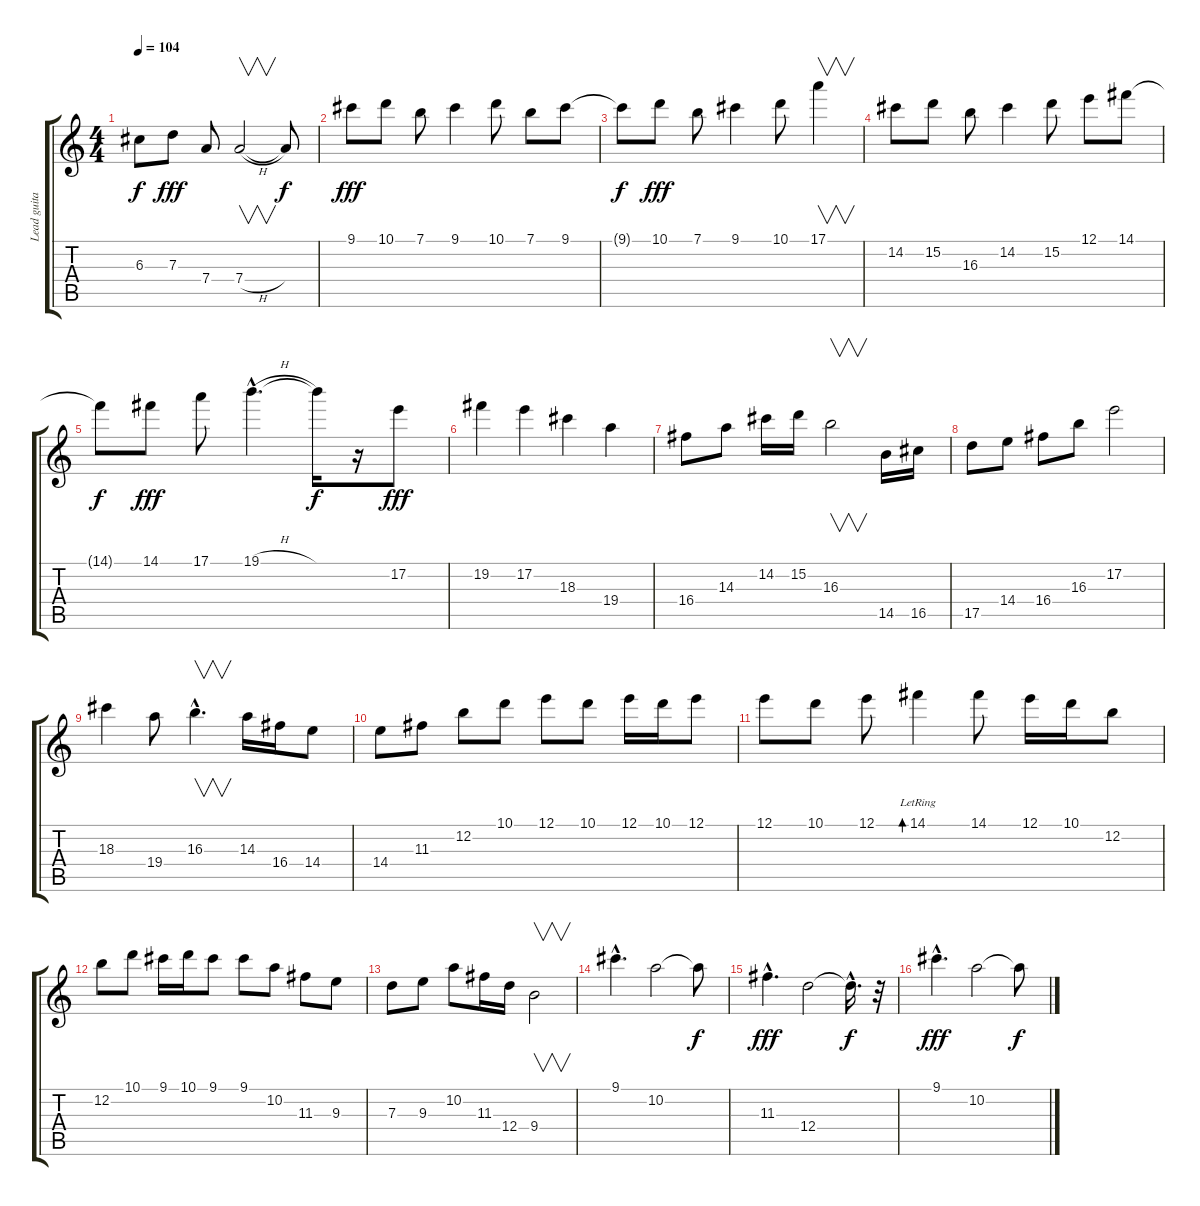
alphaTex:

\track ("Lead guitar" "Lead guita") {instrument overdrivenguitar}
\staff {score tabs}
\tuning (E4 B3 G3 D3 A2 E2) {hide}
\ts (4 4)
\tempo 104
\clef g2
\ks c
6.3{t}.8{dy f} 7.3.8{dy fff} 7.4.8 7.4{h}.2{v} 7.4{t}.8{dy f} |
9.1.8{dy fff} 10.1.8 7.1.8 9.1.4 10.1.8 7.1.8 9.1.8 |
9.1{t}.8{dy f} 10.1.8{dy fff} 7.1.8 9.1.4 10.1.8 17.1.4{v} |
14.2.8 15.2.8 16.3.8 14.2.4 15.2.8 12.1.8 14.1.8 |
14.1{t}.8{dy f} 14.1.8{dy fff} 17.1.8 19.1{h hac}.4{d} 19.1{t}.16{dy f} r.16 17.2.8{dy fff} |
19.2.4 17.2.4 18.3.4 19.4.4 |
16.4.8 14.3.8 14.2.16 15.2.16 16.3.2{v} 14.5.16 16.5.16 |
17.5.8 14.4.8 16.4.8 16.3.8 17.2.2 |
18.3.4 19.4.8 16.3{hac}.4{v d} 14.3.16 16.4.16 14.4.8 |
14.4.8 11.3.8 12.2.8 10.1.8 12.1.8 10.1.8 12.1.16 10.1.16 12.1.8 |
12.1.8 10.1.8 12.1.8 14.1{lr}.4{bd 60} 14.1.8 12.1.16 10.1.16 12.2.8 |
12.2.8 10.1.8 9.1.16 10.1.16 9.1.8 9.1.8 10.2.8 11.3.8 9.3.8 |
7.3.8 9.3.8 10.2.8 11.3.16 12.4.16 9.4.2{v} |
9.1{hac}.4{d} 10.2.2 10.2{t}.8{dy f} |
11.3{hac}.4{d dy fff} 12.4.2 12.4{hac t}.16{d dy f} r.32 |
9.1{hac}.4{d dy fff} 10.2.2 10.2{t}.8{dy f}
